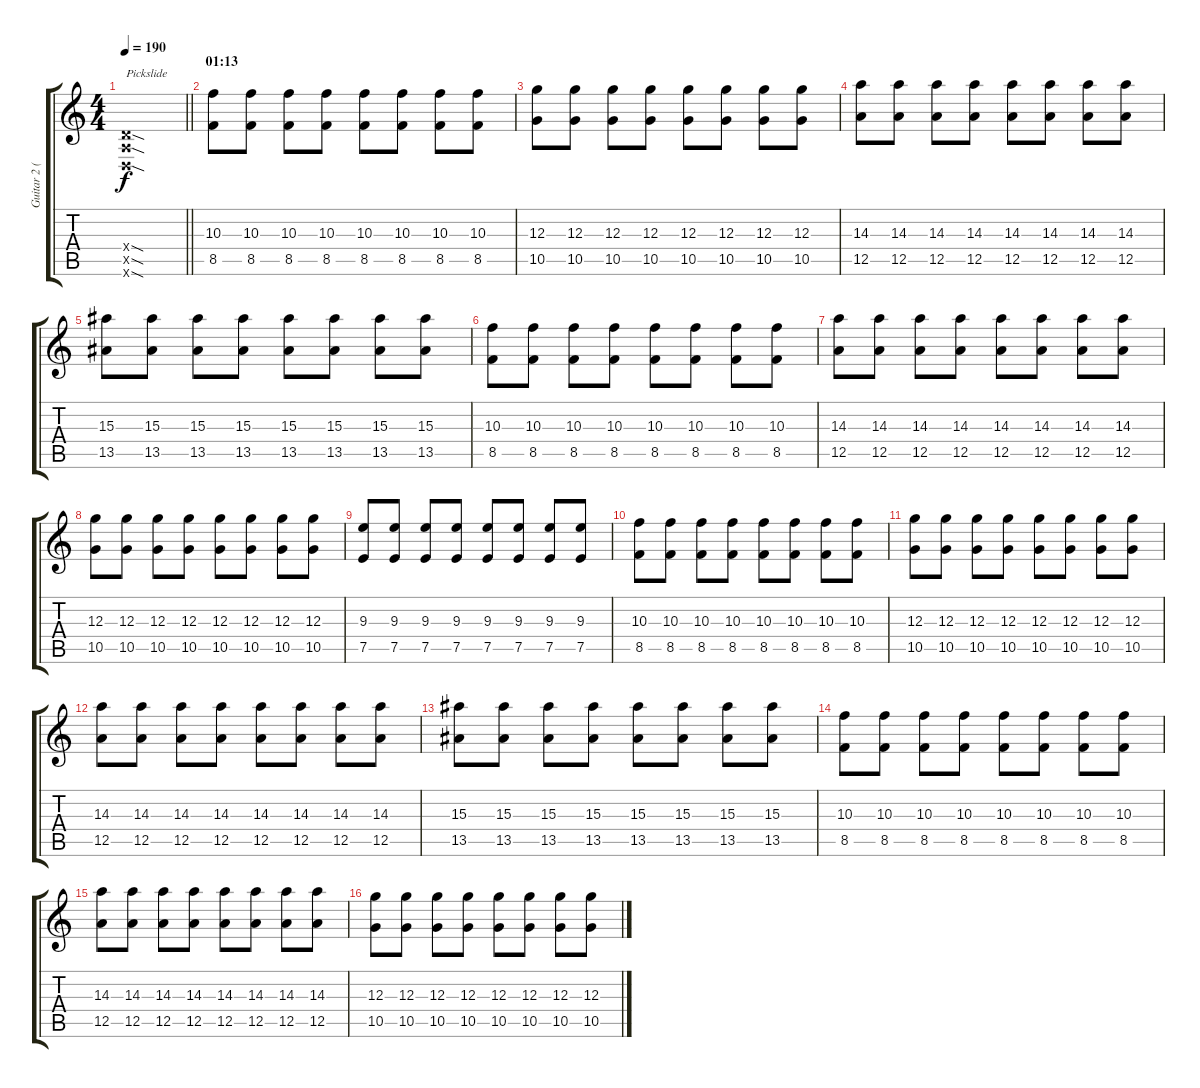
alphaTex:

\track ("Guitar 2 (Right Speaker)" "Guitar 2 (") {instrument distortionguitar}
\staff {score tabs}
\tuning (E4 B3 G3 D3 A2 D2) {hide}
\ts (4 4)
\tempo 190
\clef g2
\barLineRight lightlight
\ks c
(0.4{sod x} 0.5{sod x} 0.6{sod x}).1{txt "Pickslide" dy f} |
\section ("" "01:13")
(10.3 8.5).8 (10.3 8.5).8 (10.3 8.5).8 (10.3 8.5).8 (10.3 8.5).8 (10.3 8.5).8 (10.3 8.5).8 (10.3 8.5).8 |
(12.3 10.5).8 (12.3 10.5).8 (12.3 10.5).8 (12.3 10.5).8 (12.3 10.5).8 (12.3 10.5).8 (12.3 10.5).8 (12.3 10.5).8 |
(14.3 12.5).8 (14.3 12.5).8 (14.3 12.5).8 (14.3 12.5).8 (14.3 12.5).8 (14.3 12.5).8 (14.3 12.5).8 (14.3 12.5).8 |
(15.3 13.5).8 (15.3 13.5).8 (15.3 13.5).8 (15.3 13.5).8 (15.3 13.5).8 (15.3 13.5).8 (15.3 13.5).8 (15.3 13.5).8 |
(10.3 8.5).8 (10.3 8.5).8 (10.3 8.5).8 (10.3 8.5).8 (10.3 8.5).8 (10.3 8.5).8 (10.3 8.5).8 (10.3 8.5).8 |
(14.3 12.5).8 (14.3 12.5).8 (14.3 12.5).8 (14.3 12.5).8 (14.3 12.5).8 (14.3 12.5).8 (14.3 12.5).8 (14.3 12.5).8 |
(12.3 10.5).8 (12.3 10.5).8 (12.3 10.5).8 (12.3 10.5).8 (12.3 10.5).8 (12.3 10.5).8 (12.3 10.5).8 (12.3 10.5).8 |
(9.3 7.5).8 (9.3 7.5).8 (9.3 7.5).8 (9.3 7.5).8 (9.3 7.5).8 (9.3 7.5).8 (9.3 7.5).8 (9.3 7.5).8 |
(10.3 8.5).8 (10.3 8.5).8 (10.3 8.5).8 (10.3 8.5).8 (10.3 8.5).8 (10.3 8.5).8 (10.3 8.5).8 (10.3 8.5).8 |
(12.3 10.5).8 (12.3 10.5).8 (12.3 10.5).8 (12.3 10.5).8 (12.3 10.5).8 (12.3 10.5).8 (12.3 10.5).8 (12.3 10.5).8 |
(14.3 12.5).8 (14.3 12.5).8 (14.3 12.5).8 (14.3 12.5).8 (14.3 12.5).8 (14.3 12.5).8 (14.3 12.5).8 (14.3 12.5).8 |
(15.3 13.5).8 (15.3 13.5).8 (15.3 13.5).8 (15.3 13.5).8 (15.3 13.5).8 (15.3 13.5).8 (15.3 13.5).8 (15.3 13.5).8 |
(10.3 8.5).8 (10.3 8.5).8 (10.3 8.5).8 (10.3 8.5).8 (10.3 8.5).8 (10.3 8.5).8 (10.3 8.5).8 (10.3 8.5).8 |
(14.3 12.5).8 (14.3 12.5).8 (14.3 12.5).8 (14.3 12.5).8 (14.3 12.5).8 (14.3 12.5).8 (14.3 12.5).8 (14.3 12.5).8 |
(12.3 10.5).8 (12.3 10.5).8 (12.3 10.5).8 (12.3 10.5).8 (12.3 10.5).8 (12.3 10.5).8 (12.3 10.5).8 (12.3 10.5).8
